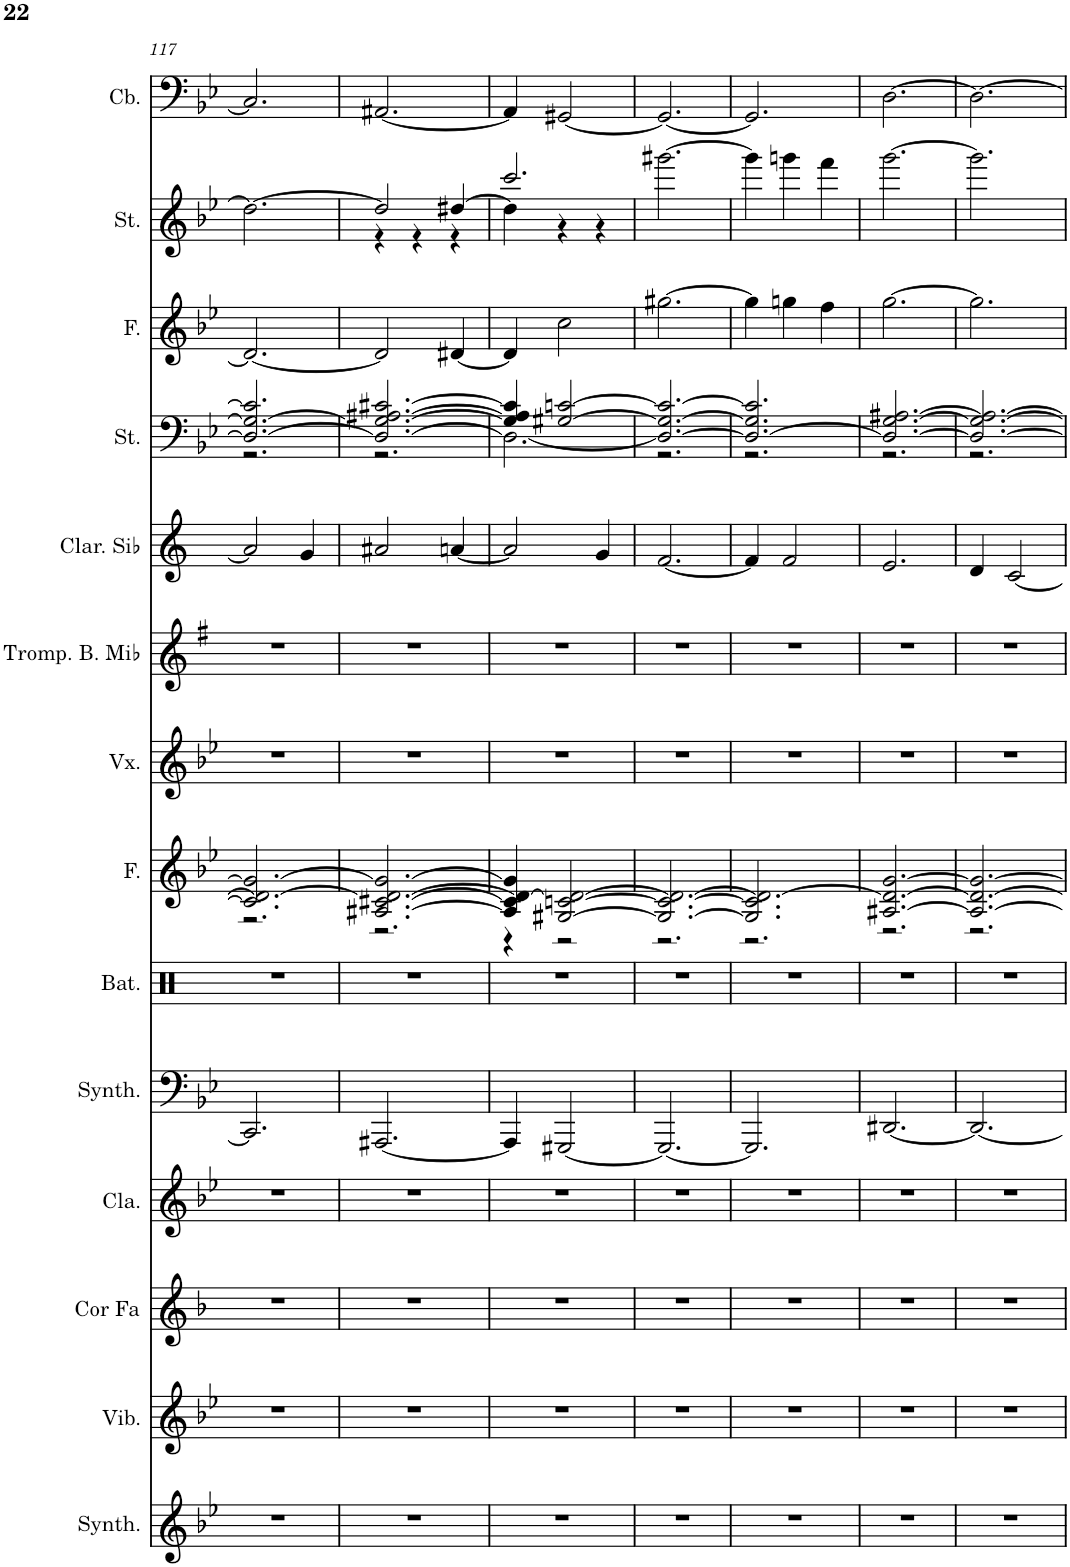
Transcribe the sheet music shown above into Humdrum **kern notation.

**kern	**kern	**kern	**kern	**kern	**kern	**kern	**kern	**kern	**kern	**kern	**kern	**kern	**kern
*part14	*part13	*part12	*part11	*part10	*part9	*part8	*part7	*part6	*part5	*part4	*part3	*part2	*part1
*staff14	*staff13	*staff12	*staff11	*staff10	*staff9	*staff8	*staff7	*staff6	*staff5	*staff4	*staff3	*staff2	*staff1
*I"Synthétiseur de cuivres, Synbras2	*I"Vibraphone, Vibes	*I"Cor en Fa, Fr.horn	*I"Clavecin, Harpsi	*I"Synthétiseur Pad, Warm pad	*I"Batterie, Orch.dr	*I"Femmes, Choir ah	*I"Voix, Syn vox	*I"Trompette Basse en Mib, Trumpet	*I"Clarinette en Sib	*I"Cordes, Slow str	*I"Femmes, Melody	*I"Cordes, Slow str	*I"Contrebasse, Acous.bs
*I'Synth.	*I'Vib.	*I'Cor Fa	*I'Cla.	*I'Synth.	*I'Bat.	*I'F.	*I'Vx.	*I'Tromp. B. Mib	*I'Clar. Sib	*I'St.	*I'F.	*I'St.	*I'Cb.
!!LO:PB:g=z
*clefG2	*clefG2	*clefG2	*clefG2	*clefF4	*clefX	*clefG2	*clefG2	*clefG2	*clefG2	*clefF4	*clefG2	*clefG2	*clefF4
*	*	*Trd4c7	*	*	*	*	*	*Trd5c9	*Trd1c2	*	*	*	*Trd7c12
*k[b-e-]	*k[b-e-]	*k[b-]	*k[b-e-]	*k[b-e-]	*k[]	*k[b-e-]	*k[b-e-]	*k[f#]	*k[]	*k[b-e-]	*k[b-e-]	*k[b-e-]	*k[b-e-]
*M3/4	*M3/4	*M3/4	*M3/4	*M3/4	*M3/4	*M3/4	*M3/4	*M3/4	*M3/4	*M3/4	*M3/4	*M3/4	*M3/4
=117	=117	=117	=117	=117	=117	=117	=117	=117	=117	=117	=117	=117	=117
*	*	*	*	*	*	*^	*	*	*	*^	*	*	*
2.r	2.r	2.r	2.r	2.CC/]	2.r	2.c/] 2.d#/_ 2.g/_	2.r	2.r	2.r	2a/]	2.D#/_ 2.G/_ 2.c/]	2.r	2.d#/_	2.dd#\_	2.C/]
.	.	.	.	.	.	.	.	.	.	4g/	.	.	.	.	.
=118	=118	=118	=118	=118	=118	=118	=118	=118	=118	=118	=118	=118	=118	=118	=118
*	*	*	*	*	*	*	*	*	*	*	*	*	*	*^	*
2.r	2.r	2.r	2.r	[2.AAA#X/	2.r	[2.A#X/ [2.c#X/ 2.d#/_ 2.g/_	2.r	2.r	2.r	2a#X/	2.D#/_ 2.G/_ [2.A#X/ [2.c#X/	2.r	2d#/]	2dd#/]	4r	[2.AA#X/
.	.	.	.	.	.	.	.	.	.	.	.	.	.	.	4r	.
.	.	.	.	.	.	.	.	.	.	[4an/	.	.	[4d#X/	[4dd#X/	4r	.
=119	=119	=119	=119	=119	=119	=119	=119	=119	=119	=119	=119	=119	=119	=119	=119	=119
2.r	2.r	2.r	2.r	4AAA#/]	2.r	4A#/] 4c#/] 4d#/_ 4g/]	4r	2.r	2.r	2a/]	4G/] 4A#/] 4c#/]	2.D#\_	4d#/]	2.ccc/	4dd#\]	4AA#/]
.	.	.	.	[2GGG#X/	.	[2G#X/ [2cn/ 2d#/_	2r	.	.	.	[2G#X/ [2cn/	.	2cc\	.	4r	[2GG#X/
.	.	.	.	.	.	.	.	.	.	4g/	.	.	.	.	4r	.
*	*	*	*	*	*	*	*	*	*	*	*	*	*	*v	*v	*
=120	=120	=120	=120	=120	=120	=120	=120	=120	=120	=120	=120	=120	=120	=120	=120
2.r	2.r	2.r	2.r	2.GGG#/_	2.r	2.G#/_ 2.c/_ 2.d#/_	2.r	2.r	2.r	[2.f/	2.D#/_ 2.G#/_ 2.c/_	2.r	[2.gg#X\	[2.ggg#X\	2.GG#/_
=121	=121	=121	=121	=121	=121	=121	=121	=121	=121	=121	=121	=121	=121	=121	=121
2.r	2.r	2.r	2.r	2.GGG#/]	2.r	2.G#/] 2.c/] 2.d#/_	2.r	2.r	2.r	4f/]	2.D#/_ 2.G#/] 2.c/]	2.r	4gg#\]	4ggg#\]	2.GG#/]
.	.	.	.	.	.	.	.	.	.	2f/	.	.	4ggn\	4gggn\	.
.	.	.	.	.	.	.	.	.	.	.	.	.	4ff\	4fff\	.
=122	=122	=122	=122	=122	=122	=122	=122	=122	=122	=122	=122	=122	=122	=122	=122
2.r	2.r	2.r	2.r	[2.DD#X/	2.r	[2.A#X/ 2.d#/_ [2.g/	2.r	2.r	2.r	2.e/	2.D#/_ [2.G/ [2.A#X/	2.r	[2.gg\	[2.ggg\	[2.D\
=123	=123	=123	=123	=123	=123	=123	=123	=123	=123	=123	=123	=123	=123	=123	=123
2.r	2.r	2.r	2.r	2.DD#/_	2.r	2.A#/_ 2.d#/_ 2.g/_	2.r	2.r	2.r	4d/	2.D#/_ 2.G/_ 2.A#/_	2.r	2.gg\]	2.ggg\]	2.D\_
.	.	.	.	.	.	.	.	.	.	[2c/	.	.	.	.	.
*	*	*	*	*	*	*v	*v	*	*	*	*v	*v	*	*	*
=	=	=	=	=	=	=	=	=	=	=	=	=	=
*-	*-	*-	*-	*-	*-	*-	*-	*-	*-	*-	*-	*-	*-
